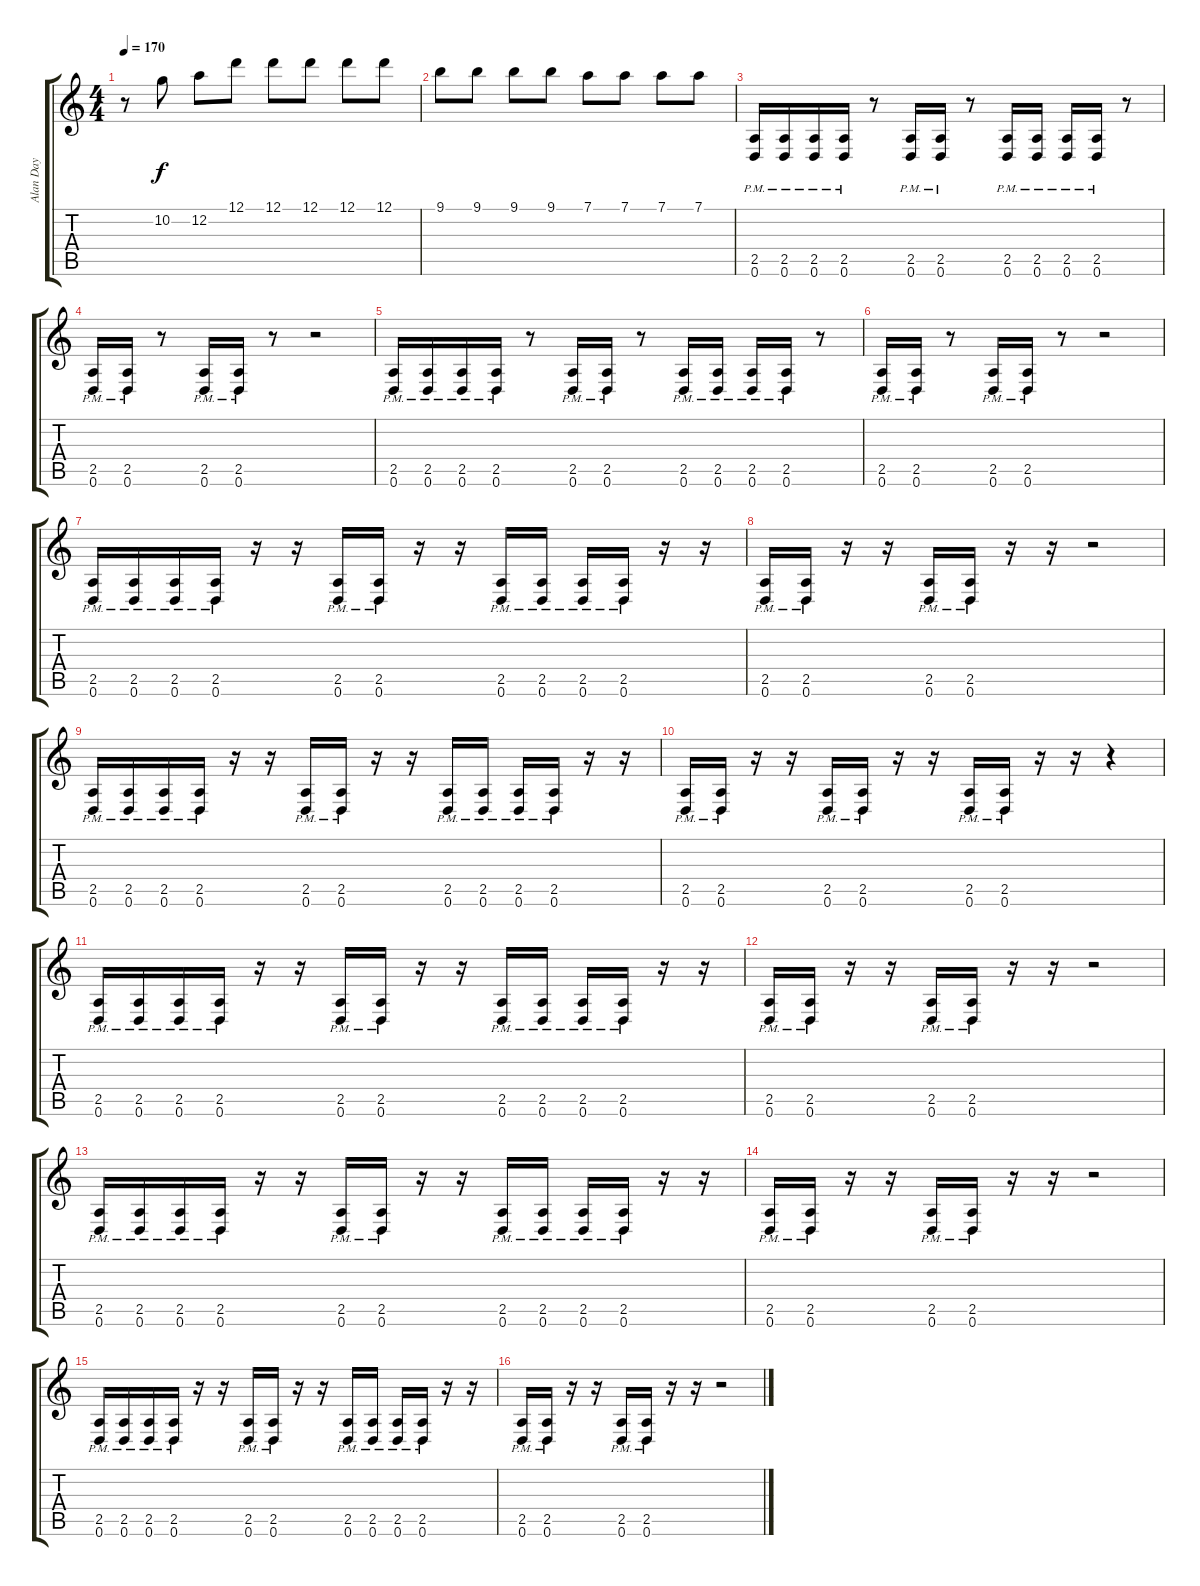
\track ("Alan Day" "Alan Day") {instrument distortionguitar bank 255}
\staff {score tabs}
\tuning (D4 A3 F3 C3 G2 D2) {hide}
\ts (4 4)
\tempo 170
\clef g2
\ks c
r.8{dy f} 10.2.8 12.2.8 12.1.8 12.1.8 12.1.8 12.1.8 12.1.8 |
9.1.8 9.1.8 9.1.8 9.1.8 7.1.8 7.1.8 7.1.8 7.1.8 |
(2.5{pm} 0.6{pm}).16 (2.5{pm} 0.6{pm}).16 (2.5{pm} 0.6{pm}).16 (2.5{pm} 0.6{pm}).16 r.8 (2.5{pm} 0.6{pm}).16 (2.5{pm} 0.6{pm}).16 r.8 (2.5{pm} 0.6{pm}).16 (2.5{pm} 0.6{pm}).16 (2.5{pm} 0.6{pm}).16 (2.5{pm} 0.6{pm}).16 r.8 |
(2.5{pm} 0.6{pm}).16 (2.5{pm} 0.6{pm}).16 r.8 (2.5{pm} 0.6{pm}).16 (2.5{pm} 0.6{pm}).16 r.8 r.2 |
(2.5{pm} 0.6{pm}).16 (2.5{pm} 0.6{pm}).16 (2.5{pm} 0.6{pm}).16 (2.5{pm} 0.6{pm}).16 r.8 (2.5{pm} 0.6{pm}).16 (2.5{pm} 0.6{pm}).16 r.8 (2.5{pm} 0.6{pm}).16 (2.5{pm} 0.6{pm}).16 (2.5{pm} 0.6{pm}).16 (2.5{pm} 0.6{pm}).16 r.8 |
(2.5{pm} 0.6{pm}).16 (2.5{pm} 0.6{pm}).16 r.8 (2.5{pm} 0.6{pm}).16 (2.5{pm} 0.6{pm}).16 r.8 r.2 |
(2.5{pm} 0.6{pm}).16 (2.5{pm} 0.6{pm}).16 (2.5{pm} 0.6{pm}).16 (2.5{pm} 0.6{pm}).16 r.16 r.16 (2.5{pm} 0.6{pm}).16 (2.5{pm} 0.6{pm}).16 r.16 r.16 (2.5{pm} 0.6{pm}).16 (2.5{pm} 0.6{pm}).16 (2.5{pm} 0.6{pm}).16 (2.5{pm} 0.6{pm}).16 r.16 r.16 |
(2.5{pm} 0.6{pm}).16 (2.5{pm} 0.6{pm}).16 r.16 r.16 (2.5{pm} 0.6{pm}).16 (2.5{pm} 0.6{pm}).16 r.16 r.16 r.2 |
(2.5{pm} 0.6{pm}).16 (2.5{pm} 0.6{pm}).16 (2.5{pm} 0.6{pm}).16 (2.5{pm} 0.6{pm}).16 r.16 r.16 (2.5{pm} 0.6{pm}).16 (2.5{pm} 0.6{pm}).16 r.16 r.16 (2.5{pm} 0.6{pm}).16 (2.5{pm} 0.6{pm}).16 (2.5{pm} 0.6{pm}).16 (2.5{pm} 0.6{pm}).16 r.16 r.16 |
(2.5{pm} 0.6{pm}).16 (2.5{pm} 0.6{pm}).16 r.16 r.16 (2.5{pm} 0.6{pm}).16 (2.5{pm} 0.6{pm}).16 r.16 r.16 (2.5{pm} 0.6{pm}).16 (2.5{pm} 0.6{pm}).16 r.16 r.16 r.4 |
(2.5{pm} 0.6{pm}).16 (2.5{pm} 0.6{pm}).16 (2.5{pm} 0.6{pm}).16 (2.5{pm} 0.6{pm}).16 r.16 r.16 (2.5{pm} 0.6{pm}).16 (2.5{pm} 0.6{pm}).16 r.16 r.16 (2.5{pm} 0.6{pm}).16 (2.5{pm} 0.6{pm}).16 (2.5{pm} 0.6{pm}).16 (2.5{pm} 0.6{pm}).16 r.16 r.16 |
(2.5{pm} 0.6{pm}).16 (2.5{pm} 0.6{pm}).16 r.16 r.16 (2.5{pm} 0.6{pm}).16 (2.5{pm} 0.6{pm}).16 r.16 r.16 r.2 |
(2.5{pm} 0.6{pm}).16 (2.5{pm} 0.6{pm}).16 (2.5{pm} 0.6{pm}).16 (2.5{pm} 0.6{pm}).16 r.16 r.16 (2.5{pm} 0.6{pm}).16 (2.5{pm} 0.6{pm}).16 r.16 r.16 (2.5{pm} 0.6{pm}).16 (2.5{pm} 0.6{pm}).16 (2.5{pm} 0.6{pm}).16 (2.5{pm} 0.6{pm}).16 r.16 r.16 |
(2.5{pm} 0.6{pm}).16 (2.5{pm} 0.6{pm}).16 r.16 r.16 (2.5{pm} 0.6{pm}).16 (2.5{pm} 0.6{pm}).16 r.16 r.16 r.2 |
(2.5{pm} 0.6{pm}).16 (2.5{pm} 0.6{pm}).16 (2.5{pm} 0.6{pm}).16 (2.5{pm} 0.6{pm}).16 r.16 r.16 (2.5{pm} 0.6{pm}).16 (2.5{pm} 0.6{pm}).16 r.16 r.16 (2.5{pm} 0.6{pm}).16 (2.5{pm} 0.6{pm}).16 (2.5{pm} 0.6{pm}).16 (2.5{pm} 0.6{pm}).16 r.16 r.16 |
(2.5{pm} 0.6{pm}).16 (2.5{pm} 0.6{pm}).16 r.16 r.16 (2.5{pm} 0.6{pm}).16 (2.5{pm} 0.6{pm}).16 r.16 r.16 r.2
